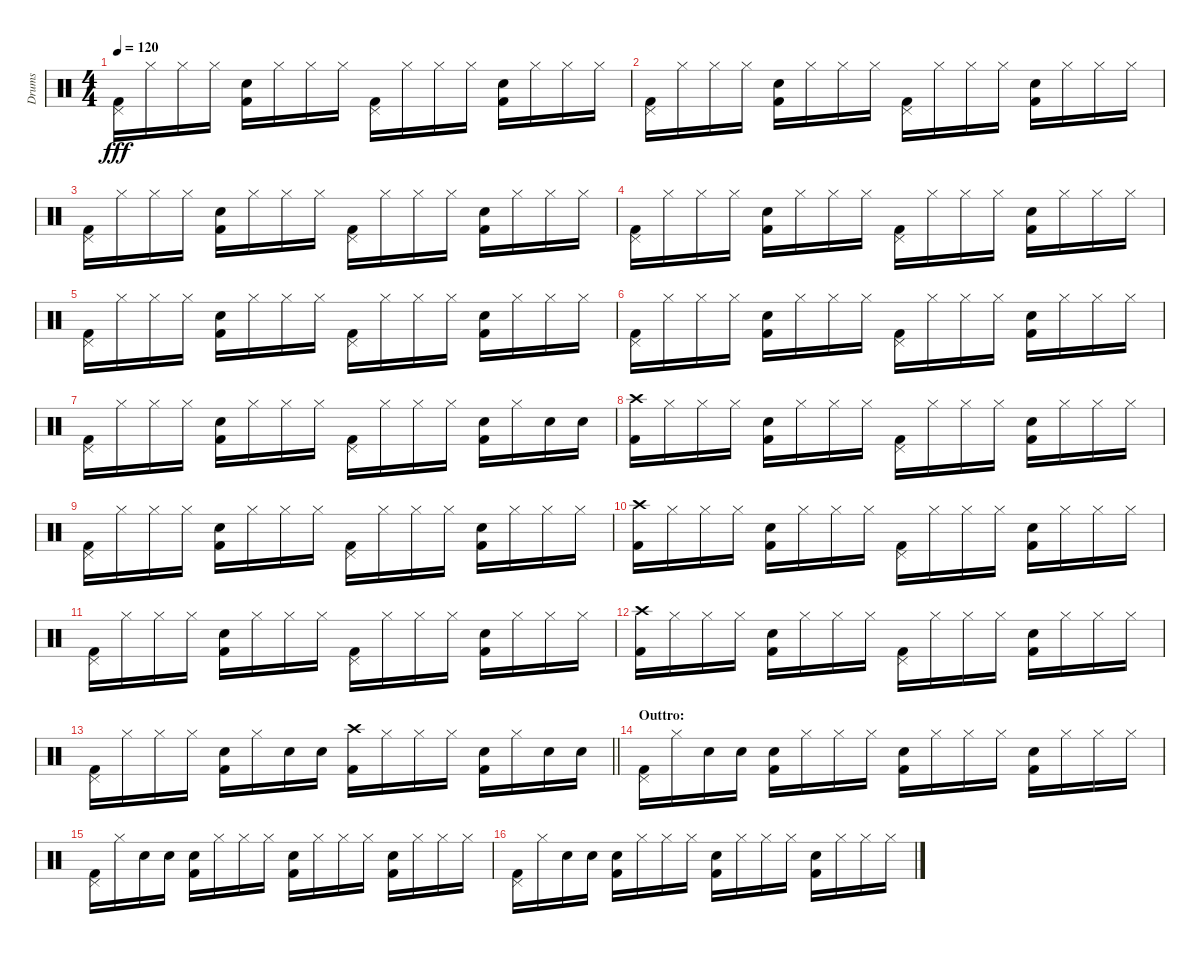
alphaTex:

\track ("Drums" "Drums") {instrument percussion}
\staff {score}
\articulation defaults
\ts (4 4)
\tempo 120
\clef neutral
\ks c
("Pedal Hi-Hat (hit)" "Kick (hit) 2").16{dy fff} "Hi-Hat (closed)".16 "Hi-Hat (closed)".16 "Hi-Hat (closed)".16 ("Snare (hit) 2" "Kick (hit) 2").16 "Hi-Hat (closed)".16 "Hi-Hat (closed)".16 "Hi-Hat (closed)".16 ("Pedal Hi-Hat (hit)" "Kick (hit) 2").16 "Hi-Hat (closed)".16 "Hi-Hat (closed)".16 "Hi-Hat (closed)".16 ("Snare (hit) 2" "Kick (hit) 2").16 "Hi-Hat (closed)".16 "Hi-Hat (closed)".16 "Hi-Hat (closed)".16 |
("Pedal Hi-Hat (hit)" "Kick (hit) 2").16 "Hi-Hat (closed)".16 "Hi-Hat (closed)".16 "Hi-Hat (closed)".16 ("Snare (hit) 2" "Kick (hit) 2").16 "Hi-Hat (closed)".16 "Hi-Hat (closed)".16 "Hi-Hat (closed)".16 ("Pedal Hi-Hat (hit)" "Kick (hit) 2").16 "Hi-Hat (closed)".16 "Hi-Hat (closed)".16 "Hi-Hat (closed)".16 ("Snare (hit) 2" "Kick (hit) 2").16 "Hi-Hat (closed)".16 "Hi-Hat (closed)".16 "Hi-Hat (closed)".16 |
("Pedal Hi-Hat (hit)" "Kick (hit) 2").16 "Hi-Hat (closed)".16 "Hi-Hat (closed)".16 "Hi-Hat (closed)".16 ("Snare (hit) 2" "Kick (hit) 2").16 "Hi-Hat (closed)".16 "Hi-Hat (closed)".16 "Hi-Hat (closed)".16 ("Pedal Hi-Hat (hit)" "Kick (hit) 2").16 "Hi-Hat (closed)".16 "Hi-Hat (closed)".16 "Hi-Hat (closed)".16 ("Snare (hit) 2" "Kick (hit) 2").16 "Hi-Hat (closed)".16 "Hi-Hat (closed)".16 "Hi-Hat (closed)".16 |
("Pedal Hi-Hat (hit)" "Kick (hit) 2").16 "Hi-Hat (closed)".16 "Hi-Hat (closed)".16 "Hi-Hat (closed)".16 ("Snare (hit) 2" "Kick (hit) 2").16 "Hi-Hat (closed)".16 "Hi-Hat (closed)".16 "Hi-Hat (closed)".16 ("Pedal Hi-Hat (hit)" "Kick (hit) 2").16 "Hi-Hat (closed)".16 "Hi-Hat (closed)".16 "Hi-Hat (closed)".16 ("Snare (hit) 2" "Kick (hit) 2").16 "Hi-Hat (closed)".16 "Hi-Hat (closed)".16 "Hi-Hat (closed)".16 |
("Pedal Hi-Hat (hit)" "Kick (hit) 2").16 "Hi-Hat (closed)".16 "Hi-Hat (closed)".16 "Hi-Hat (closed)".16 ("Snare (hit) 2" "Kick (hit) 2").16 "Hi-Hat (closed)".16 "Hi-Hat (closed)".16 "Hi-Hat (closed)".16 ("Pedal Hi-Hat (hit)" "Kick (hit) 2").16 "Hi-Hat (closed)".16 "Hi-Hat (closed)".16 "Hi-Hat (closed)".16 ("Snare (hit) 2" "Kick (hit) 2").16 "Hi-Hat (closed)".16 "Hi-Hat (closed)".16 "Hi-Hat (closed)".16 |
("Pedal Hi-Hat (hit)" "Kick (hit) 2").16 "Hi-Hat (closed)".16 "Hi-Hat (closed)".16 "Hi-Hat (closed)".16 ("Snare (hit) 2" "Kick (hit) 2").16 "Hi-Hat (closed)".16 "Hi-Hat (closed)".16 "Hi-Hat (closed)".16 ("Pedal Hi-Hat (hit)" "Kick (hit) 2").16 "Hi-Hat (closed)".16 "Hi-Hat (closed)".16 "Hi-Hat (closed)".16 ("Snare (hit) 2" "Kick (hit) 2").16 "Hi-Hat (closed)".16 "Hi-Hat (closed)".16 "Hi-Hat (closed)".16 |
("Pedal Hi-Hat (hit)" "Kick (hit) 2").16 "Hi-Hat (closed)".16 "Hi-Hat (closed)".16 "Hi-Hat (closed)".16 ("Snare (hit) 2" "Kick (hit) 2").16 "Hi-Hat (closed)".16 "Hi-Hat (closed)".16 "Hi-Hat (closed)".16 ("Pedal Hi-Hat (hit)" "Kick (hit) 2").16 "Hi-Hat (closed)".16 "Hi-Hat (closed)".16 "Hi-Hat (closed)".16 ("Snare (hit) 2" "Kick (hit) 2").16 "Hi-Hat (closed)".16 "Snare (hit) 2".16 "Snare (hit) 2".16 |
("Crash high (hit)" "Kick (hit) 2").16 "Hi-Hat (closed)".16 "Hi-Hat (closed)".16 "Hi-Hat (closed)".16 ("Snare (hit) 2" "Kick (hit) 2").16 "Hi-Hat (closed)".16 "Hi-Hat (closed)".16 "Hi-Hat (closed)".16 ("Pedal Hi-Hat (hit)" "Kick (hit) 2").16 "Hi-Hat (closed)".16 "Hi-Hat (closed)".16 "Hi-Hat (closed)".16 ("Snare (hit) 2" "Kick (hit) 2").16 "Hi-Hat (closed)".16 "Hi-Hat (closed)".16 "Hi-Hat (closed)".16 |
("Pedal Hi-Hat (hit)" "Kick (hit) 2").16 "Hi-Hat (closed)".16 "Hi-Hat (closed)".16 "Hi-Hat (closed)".16 ("Snare (hit) 2" "Kick (hit) 2").16 "Hi-Hat (closed)".16 "Hi-Hat (closed)".16 "Hi-Hat (closed)".16 ("Pedal Hi-Hat (hit)" "Kick (hit) 2").16 "Hi-Hat (closed)".16 "Hi-Hat (closed)".16 "Hi-Hat (closed)".16 ("Snare (hit) 2" "Kick (hit) 2").16 "Hi-Hat (closed)".16 "Hi-Hat (closed)".16 "Hi-Hat (closed)".16 |
("Crash high (hit)" "Kick (hit) 2").16 "Hi-Hat (closed)".16 "Hi-Hat (closed)".16 "Hi-Hat (closed)".16 ("Snare (hit) 2" "Kick (hit) 2").16 "Hi-Hat (closed)".16 "Hi-Hat (closed)".16 "Hi-Hat (closed)".16 ("Pedal Hi-Hat (hit)" "Kick (hit) 2").16 "Hi-Hat (closed)".16 "Hi-Hat (closed)".16 "Hi-Hat (closed)".16 ("Snare (hit) 2" "Kick (hit) 2").16 "Hi-Hat (closed)".16 "Hi-Hat (closed)".16 "Hi-Hat (closed)".16 |
("Pedal Hi-Hat (hit)" "Kick (hit) 2").16 "Hi-Hat (closed)".16 "Hi-Hat (closed)".16 "Hi-Hat (closed)".16 ("Snare (hit) 2" "Kick (hit) 2").16 "Hi-Hat (closed)".16 "Hi-Hat (closed)".16 "Hi-Hat (closed)".16 ("Pedal Hi-Hat (hit)" "Kick (hit) 2").16 "Hi-Hat (closed)".16 "Hi-Hat (closed)".16 "Hi-Hat (closed)".16 ("Snare (hit) 2" "Kick (hit) 2").16 "Hi-Hat (closed)".16 "Hi-Hat (closed)".16 "Hi-Hat (closed)".16 |
("Crash high (hit)" "Kick (hit) 2").16 "Hi-Hat (closed)".16 "Hi-Hat (closed)".16 "Hi-Hat (closed)".16 ("Snare (hit) 2" "Kick (hit) 2").16 "Hi-Hat (closed)".16 "Hi-Hat (closed)".16 "Hi-Hat (closed)".16 ("Pedal Hi-Hat (hit)" "Kick (hit) 2").16 "Hi-Hat (closed)".16 "Hi-Hat (closed)".16 "Hi-Hat (closed)".16 ("Snare (hit) 2" "Kick (hit) 2").16 "Hi-Hat (closed)".16 "Hi-Hat (closed)".16 "Hi-Hat (closed)".16 |
\barLineRight lightlight
("Pedal Hi-Hat (hit)" "Kick (hit) 2").16 "Hi-Hat (closed)".16 "Hi-Hat (closed)".16 "Hi-Hat (closed)".16 ("Snare (hit) 2" "Kick (hit) 2").16 "Hi-Hat (closed)".16 "Snare (hit) 2".16 "Snare (hit) 2".16 ("Crash high (hit)" "Kick (hit) 2").16 "Hi-Hat (closed)".16 "Hi-Hat (closed)".16 "Hi-Hat (closed)".16 ("Snare (hit) 2" "Kick (hit) 2").16 "Hi-Hat (closed)".16 "Snare (hit) 2".16 "Snare (hit) 2".16 |
\section ("" "Outtro:")
("Pedal Hi-Hat (hit)" "Kick (hit) 2").16 "Hi-Hat (closed)".16 "Snare (hit) 2".16 "Snare (hit) 2".16 ("Snare (hit) 2" "Kick (hit) 2").16 "Hi-Hat (closed)".16 "Hi-Hat (closed)".16 "Hi-Hat (closed)".16 ("Snare (hit) 2" "Kick (hit) 2").16 "Hi-Hat (closed)".16 "Hi-Hat (closed)".16 "Hi-Hat (closed)".16 ("Snare (hit) 2" "Kick (hit) 2").16 "Hi-Hat (closed)".16 "Hi-Hat (closed)".16 "Hi-Hat (closed)".16 |
("Pedal Hi-Hat (hit)" "Kick (hit) 2").16 "Hi-Hat (closed)".16 "Snare (hit) 2".16 "Snare (hit) 2".16 ("Snare (hit) 2" "Kick (hit) 2").16 "Hi-Hat (closed)".16 "Hi-Hat (closed)".16 "Hi-Hat (closed)".16 ("Snare (hit) 2" "Kick (hit) 2").16 "Hi-Hat (closed)".16 "Hi-Hat (closed)".16 "Hi-Hat (closed)".16 ("Snare (hit) 2" "Kick (hit) 2").16 "Hi-Hat (closed)".16 "Hi-Hat (closed)".16 "Hi-Hat (closed)".16 |
("Pedal Hi-Hat (hit)" "Kick (hit) 2").16 "Hi-Hat (closed)".16 "Snare (hit) 2".16 "Snare (hit) 2".16 ("Snare (hit) 2" "Kick (hit) 2").16 "Hi-Hat (closed)".16 "Hi-Hat (closed)".16 "Hi-Hat (closed)".16 ("Snare (hit) 2" "Kick (hit) 2").16 "Hi-Hat (closed)".16 "Hi-Hat (closed)".16 "Hi-Hat (closed)".16 ("Snare (hit) 2" "Kick (hit) 2").16 "Hi-Hat (closed)".16 "Hi-Hat (closed)".16 "Hi-Hat (closed)".16
